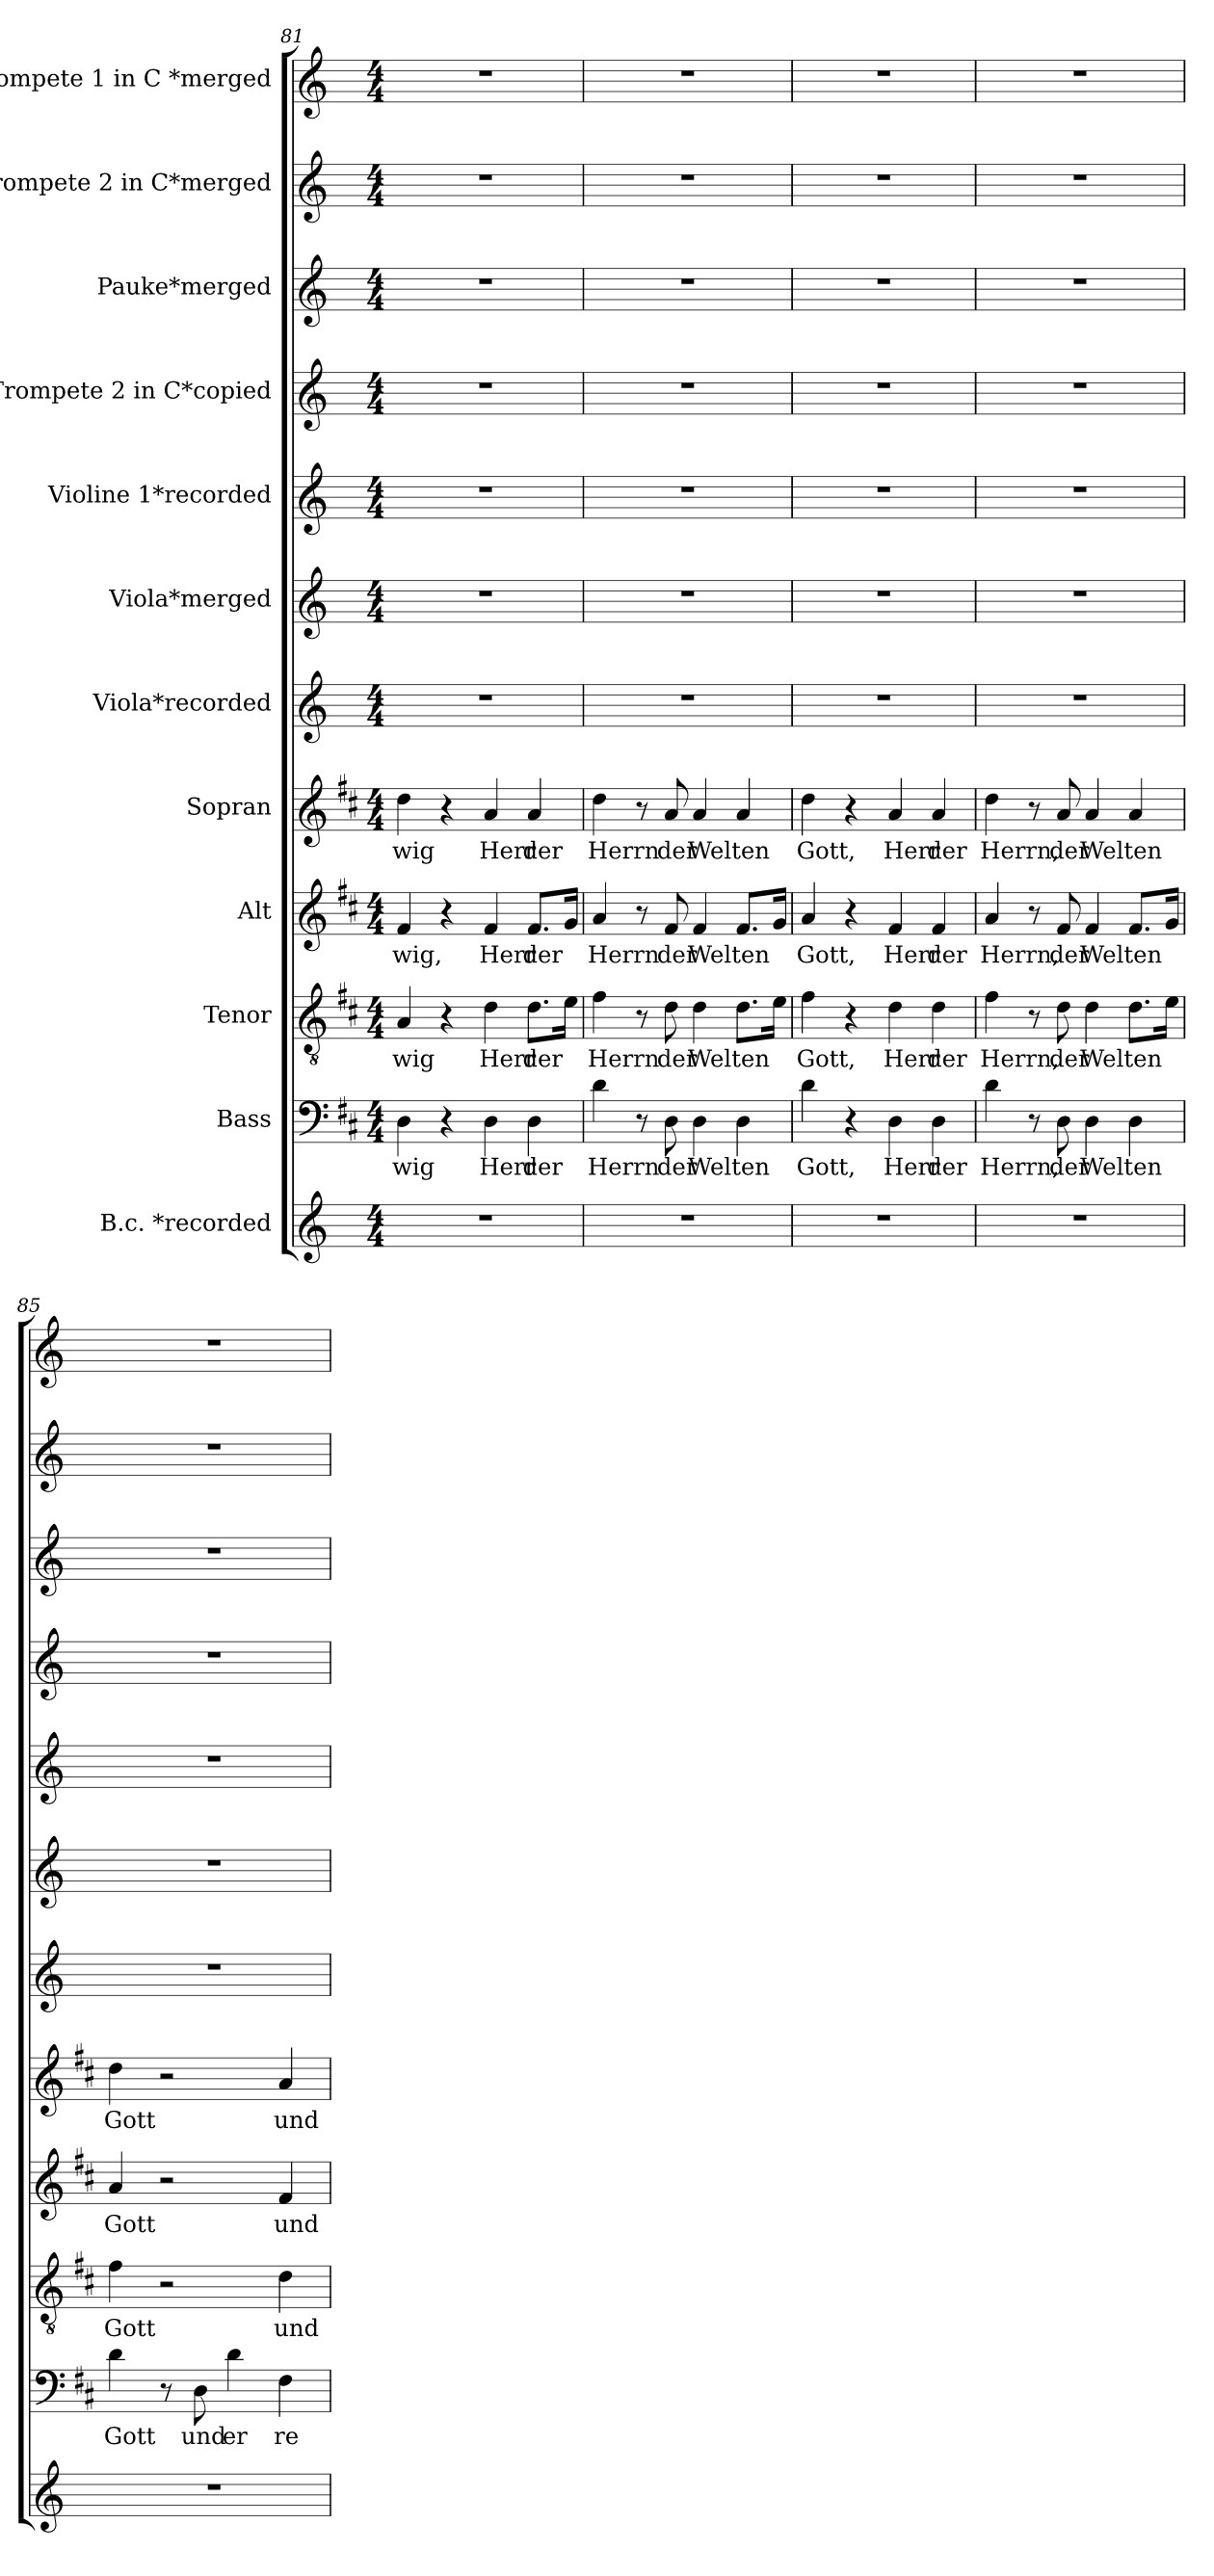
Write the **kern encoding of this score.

**kern	**kern	**text	**kern	**text	**kern	**text	**kern	**text	**kern	**kern	**kern	**kern	**kern	**kern	**kern
*part12	*part11	*part11	*part10	*part10	*part9	*part9	*part8	*part8	*part7	*part6	*part5	*part4	*part3	*part2	*part1
*staff12	*staff11	*staff11	*staff10	*staff10	*staff9	*staff9	*staff8	*staff8	*staff7	*staff6	*staff5	*staff4	*staff3	*staff2	*staff1
*I"B.c. *recorded	*I"Bass	*	*I"Tenor	*	*I"Alt	*	*I"Sopran	*	*I"Viola*recorded	*I"Viola*merged	*I"Violine 1*recorded	*I"Trompete 2 in C*copied	*I"Pauke*merged	*I"Trompete 2 in C*merged	*I"Trompete 1 in C *merged
*clefG2	*clefF4	*	*clefGv2	*	*clefG2	*	*clefG2	*	*clefG2	*clefG2	*clefG2	*clefG2	*clefG2	*clefG2	*clefG2
*k[]	*k[f#c#]	*	*k[f#c#]	*	*k[f#c#]	*	*k[f#c#]	*	*k[]	*k[]	*k[]	*k[]	*k[]	*k[]	*k[]
*C:	*D:	*	*D:	*	*D:	*	*D:	*	*C:	*C:	*C:	*C:	*C:	*C:	*C:
*M4/4	*M4/4	*	*M4/4	*	*M4/4	*	*M4/4	*	*M4/4	*M4/4	*M4/4	*M4/4	*M4/4	*M4/4	*M4/4
=81	=81	=81	=81	=81	=81	=81	=81	=81	=81	=81	=81	=81	=81	=81	=81
!	!	!LO:LY:b	!	!LO:LY:b	!	!LO:LY:b	!	!LO:LY:b	!	!	!	!	!	!	!
1r	4D\	-wig	4A/	-wig	4f#/	-wig,	4dd\	-wig	1r	1r	1r	1r	1r	1r	1r
.	4r	.	4r	.	4r	.	4r	.	.	.	.	.	.	.	.
!	!	!LO:LY:b	!	!LO:LY:b	!	!LO:LY:b	!	!LO:LY:b	!	!	!	!	!	!	!
.	4D\	Herr	4d\	Herr	4f#/	Herr	4a/	Herr	.	.	.	.	.	.	.
!	!	!LO:LY:b	!	!LO:LY:b	!	!LO:LY:b	!	!LO:LY:b	!	!	!	!	!	!	!
.	4D\	der	8.d\L	der	8.f#/L	der	4a/	der	.	.	.	.	.	.	.
.	.	.	16e\Jk	.	16g/Jk	.	.	.	.	.	.	.	.	.	.
!!LO:LB:g=z
=82	=82	=82	=82	=82	=82	=82	=82	=82	=82	=82	=82	=82	=82	=82	=82
!	!	!LO:LY:b	!	!LO:LY:b	!	!LO:LY:b	!	!LO:LY:b	!	!	!	!	!	!	!
1r	4d\	Herrn	4f#\	Herrn	4a/	Herrn	4dd\	Herrn	1r	1r	1r	1r	1r	1r	1r
.	8r	.	8r	.	8r	.	8r	.	.	.	.	.	.	.	.
!	!	!LO:LY:b	!	!LO:LY:b	!	!LO:LY:b	!	!LO:LY:b	!	!	!	!	!	!	!
.	8D\	der	8d\	der	8f#/	der	8a/	der	.	.	.	.	.	.	.
!	!	!LO:LY:b	!	!LO:LY:b	!	!LO:LY:b	!	!LO:LY:b	!	!	!	!	!	!	!
.	4D\	Wel-	4d\	Wel-	4f#/	Wel-	4a/	Wel-	.	.	.	.	.	.	.
!	!	!LO:LY:b	!	!LO:LY:b	!	!LO:LY:b	!	!LO:LY:b	!	!	!	!	!	!	!
.	4D\	-ten	8.d\L	-ten	8.f#/L	-ten	4a/	-ten	.	.	.	.	.	.	.
.	.	.	16e\Jk	.	16g/Jk	.	.	.	.	.	.	.	.	.	.
=83	=83	=83	=83	=83	=83	=83	=83	=83	=83	=83	=83	=83	=83	=83	=83
!	!	!LO:LY:b	!	!LO:LY:b	!	!LO:LY:b	!	!LO:LY:b	!	!	!	!	!	!	!
1r	4d\	Gott,	4f#\	Gott,	4a/	Gott,	4dd\	Gott,	1r	1r	1r	1r	1r	1r	1r
.	4r	.	4r	.	4r	.	4r	.	.	.	.	.	.	.	.
!	!	!LO:LY:b	!	!LO:LY:b	!	!LO:LY:b	!	!LO:LY:b	!	!	!	!	!	!	!
.	4D\	Herr	4d\	Herr	4f#/	Herr	4a/	Herr	.	.	.	.	.	.	.
!	!	!LO:LY:b	!	!LO:LY:b	!	!LO:LY:b	!	!LO:LY:b	!	!	!	!	!	!	!
.	4D\	der	4d\	der	4f#/	der	4a/	der	.	.	.	.	.	.	.
=84	=84	=84	=84	=84	=84	=84	=84	=84	=84	=84	=84	=84	=84	=84	=84
!	!	!LO:LY:b	!	!LO:LY:b	!	!LO:LY:b	!	!LO:LY:b	!	!	!	!	!	!	!
1r	4d\	Herrn,	4f#\	Herrn,	4a/	Herrn,	4dd\	Herrn,	1r	1r	1r	1r	1r	1r	1r
.	8r	.	8r	.	8r	.	8r	.	.	.	.	.	.	.	.
!	!	!LO:LY:b	!	!LO:LY:b	!	!LO:LY:b	!	!LO:LY:b	!	!	!	!	!	!	!
.	8D\	der	8d\	der	8f#/	der	8a/	der	.	.	.	.	.	.	.
!	!	!LO:LY:b	!	!LO:LY:b	!	!LO:LY:b	!	!LO:LY:b	!	!	!	!	!	!	!
.	4D\	Wel-	4d\	Wel-	4f#/	Wel-	4a/	Wel-	.	.	.	.	.	.	.
!	!	!LO:LY:b	!	!LO:LY:b	!	!LO:LY:b	!	!LO:LY:b	!	!	!	!	!	!	!
.	4D\	-ten	8.d\L	-ten	8.f#/L	-ten	4a/	-ten	.	.	.	.	.	.	.
.	.	.	16e\Jk	.	16g/Jk	.	.	.	.	.	.	.	.	.	.
!!LO:PB:g=z
=85	=85	=85	=85	=85	=85	=85	=85	=85	=85	=85	=85	=85	=85	=85	=85
!	!	!LO:LY:b	!	!LO:LY:b	!	!LO:LY:b	!	!LO:LY:b	!	!	!	!	!	!	!
1r	4d\	Gott	4f#\	Gott	4a/	Gott	4dd\	Gott	1r	1r	1r	1r	1r	1r	1r
.	8r	.	2r	.	2r	.	2r	.	.	.	.	.	.	.	.
!	!	!LO:LY:b	!	!	!	!	!	!	!	!	!	!	!	!	!
.	8D\	und	.	.	.	.	.	.	.	.	.	.	.	.	.
!	!	!LO:LY:b	!	!	!	!	!	!	!	!	!	!	!	!	!
.	4d\	er	.	.	.	.	.	.	.	.	.	.	.	.	.
!	!	!LO:LY:b	!	!LO:LY:b	!	!LO:LY:b	!	!LO:LY:b	!	!	!	!	!	!	!
.	4F#\	re-	4d\	und	4f#/	und	4a/	und	.	.	.	.	.	.	.
=	=	=	=	=	=	=	=	=	=	=	=	=	=	=	=
*-	*-	*-	*-	*-	*-	*-	*-	*-	*-	*-	*-	*-	*-	*-	*-
